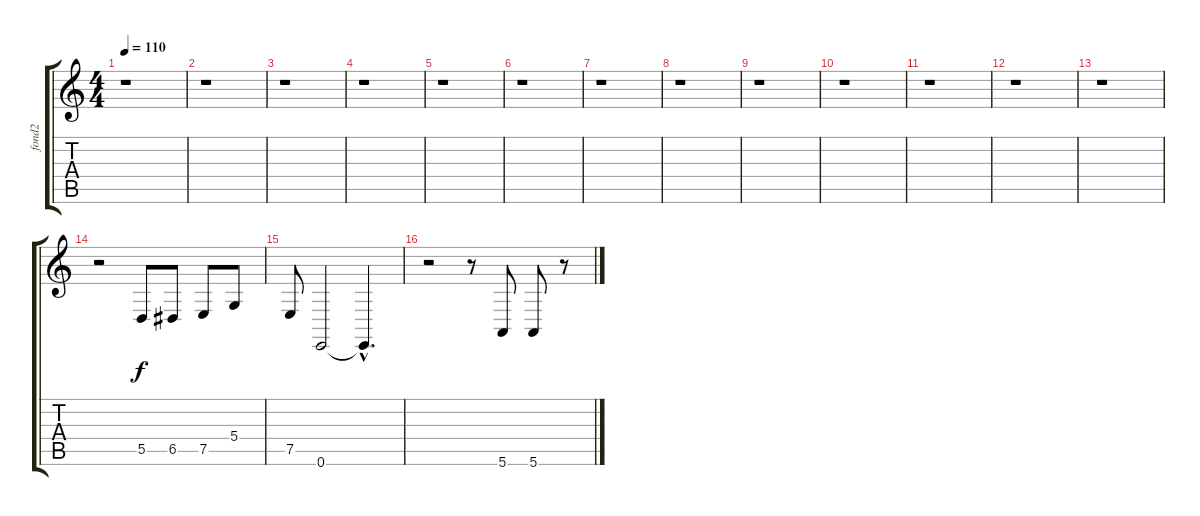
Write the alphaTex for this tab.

\track ("fond2" "fond2") {instrument lead2sawtooth}
\staff {score tabs}
\tuning (E4 B3 G3 D3 A2 E2) {hide}
\ts (4 4)
\tempo 110
\clef g2
\ks c
r.1{dy f instrument lead2sawtooth} |
r.1 |
r.1 |
r.1 |
r.1 |
r.1 |
r.1 |
r.1 |
r.1 |
r.1 |
r.1 |
r.1 |
r.1 |
r.2 5.5.8 6.5.8 7.5.8 5.4.8 |
7.5.8 0.6.2 0.6{hac t}.4{d} |
r.2 r.8 5.6.8 5.6.8 r.8
